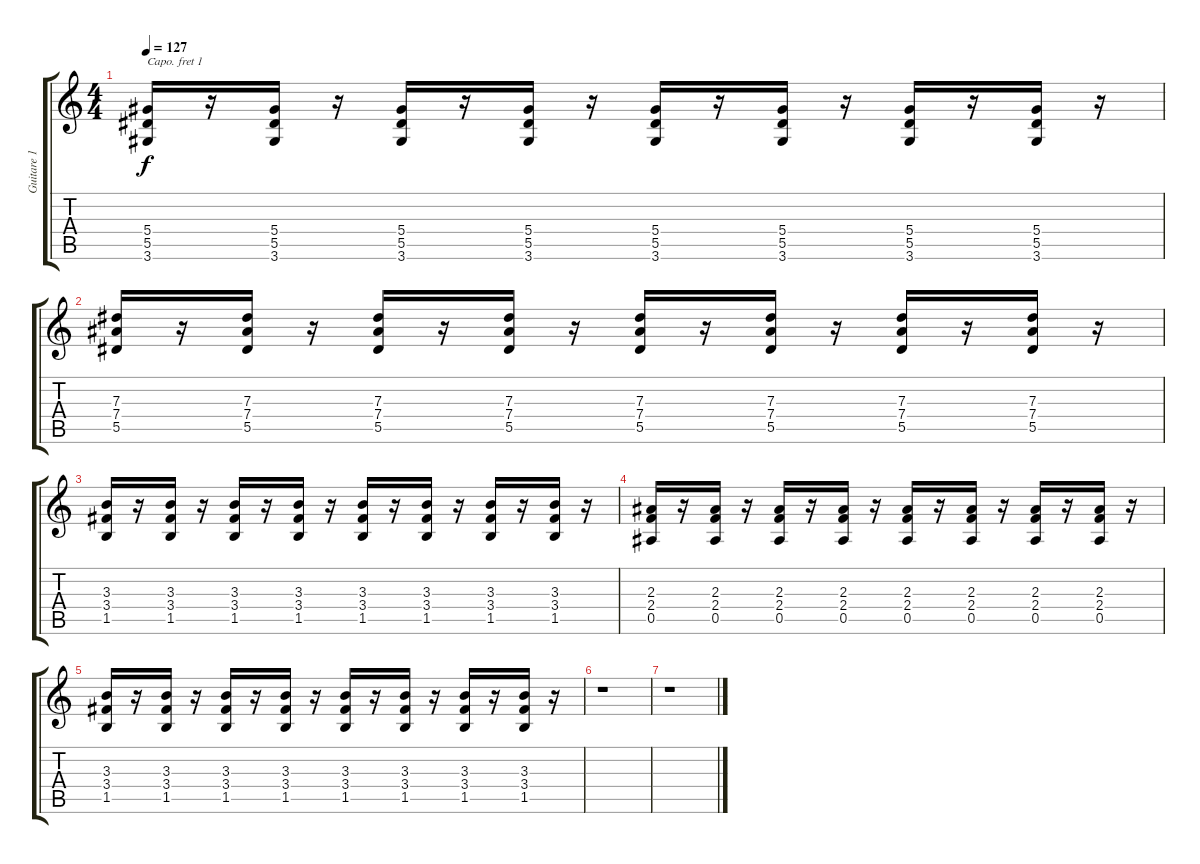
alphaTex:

\track ("Guitare 1" "Guitare 1") {instrument distortionguitar}
\staff {score tabs}
\capo 1
\tuning (E4 B3 G3 D3 A2 E2) {hide}
\ts (4 4)
\tempo 127
\clef g2
\ks c
(5.4 5.5 3.6).16{dy f} r.16 (5.4 5.5 3.6).16 r.16 (5.4 5.5 3.6).16 r.16 (5.4 5.5 3.6).16 r.16 (5.4 5.5 3.6).16 r.16 (5.4 5.5 3.6).16 r.16 (5.4 5.5 3.6).16 r.16 (5.4 5.5 3.6).16 r.16 |
(7.3 7.4 5.5).16 r.16 (7.3 7.4 5.5).16 r.16 (7.3 7.4 5.5).16 r.16 (7.3 7.4 5.5).16 r.16 (7.3 7.4 5.5).16 r.16 (7.3 7.4 5.5).16 r.16 (7.3 7.4 5.5).16 r.16 (7.3 7.4 5.5).16 r.16 |
(3.3 3.4 1.5).16 r.16 (3.3 3.4 1.5).16 r.16 (3.3 3.4 1.5).16 r.16 (3.3 3.4 1.5).16 r.16 (3.3 3.4 1.5).16 r.16 (3.3 3.4 1.5).16 r.16 (3.3 3.4 1.5).16 r.16 (3.3 3.4 1.5).16 r.16 |
(2.3 2.4 0.5).16 r.16 (2.3 2.4 0.5).16 r.16 (2.3 2.4 0.5).16 r.16 (2.3 2.4 0.5).16 r.16 (2.3 2.4 0.5).16 r.16 (2.3 2.4 0.5).16 r.16 (2.3 2.4 0.5).16 r.16 (2.3 2.4 0.5).16 r.16 |
(3.3 3.4 1.5).16 r.16 (3.3 3.4 1.5).16 r.16 (3.3 3.4 1.5).16 r.16 (3.3 3.4 1.5).16 r.16 (3.3 3.4 1.5).16 r.16 (3.3 3.4 1.5).16 r.16 (3.3 3.4 1.5).16 r.16 (3.3 3.4 1.5).16 r.16 |
r.1 |
r.1
